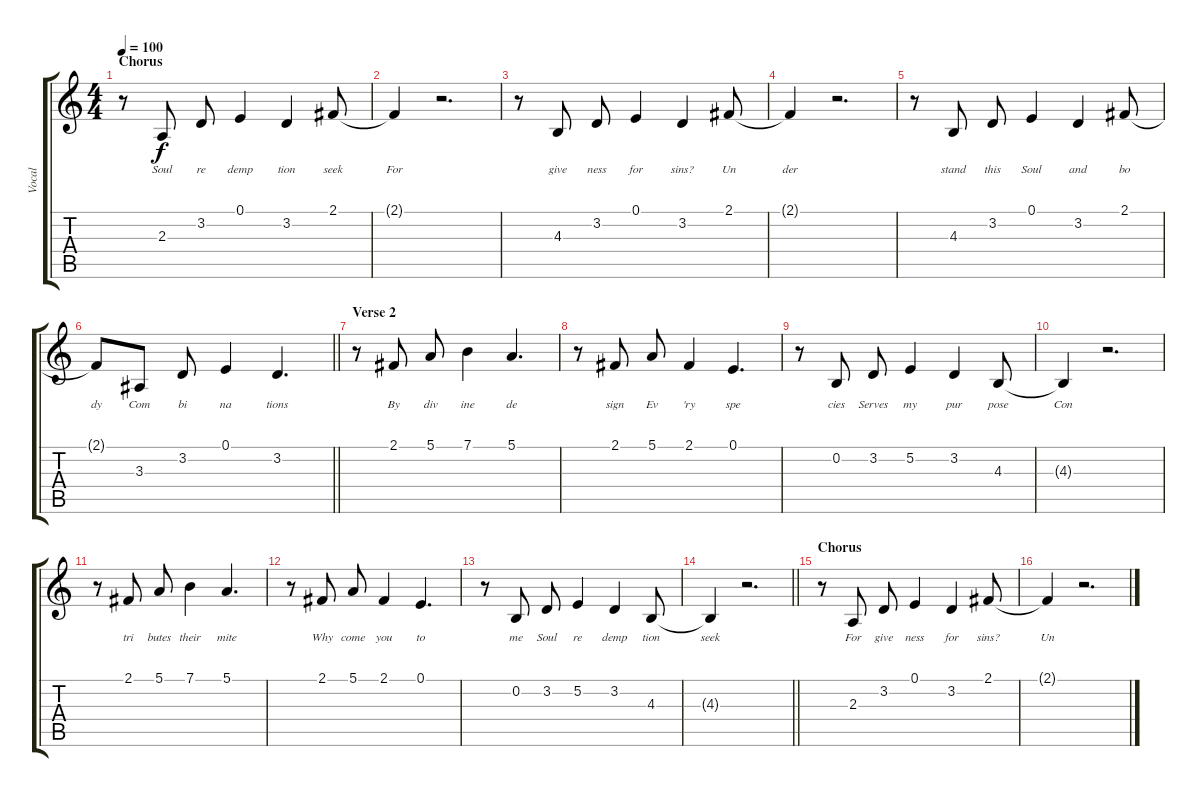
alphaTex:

\track ("Vocal" "Vocal") {instrument acousticgrandpiano}
\staff {score tabs}
\tuning (E4 B3 G3 D3 A2 E2) {hide}
\ts (4 4)
\section ("" "Chorus")
\tempo 100
\clef g2
\ks c
r.8{dy f} 2.3.8{lyrics (0 "Soul") lyrics (1 "") lyrics (2 "") lyrics (3 "") lyrics (4 "")} 3.2.8{lyrics (0 "re") lyrics (1 "") lyrics (2 "") lyrics (3 "") lyrics (4 "")} 0.1.4{lyrics (0 "demp") lyrics (1 "") lyrics (2 "") lyrics (3 "") lyrics (4 "")} 3.2.4{lyrics (0 "tion") lyrics (1 "") lyrics (2 "") lyrics (3 "") lyrics (4 "")} 2.1.8{lyrics (0 "seek") lyrics (1 "") lyrics (2 "") lyrics (3 "") lyrics (4 "")} |
2.1{t}.4{lyrics (0 "For") lyrics (1 "") lyrics (2 "") lyrics (3 "") lyrics (4 "")} r.2{d} |
r.8 4.3.8{lyrics (0 "give") lyrics (1 "") lyrics (2 "") lyrics (3 "") lyrics (4 "")} 3.2.8{lyrics (0 "ness") lyrics (1 "") lyrics (2 "") lyrics (3 "") lyrics (4 "")} 0.1.4{lyrics (0 "for") lyrics (1 "") lyrics (2 "") lyrics (3 "") lyrics (4 "")} 3.2.4{lyrics (0 "sins?") lyrics (1 "") lyrics (2 "") lyrics (3 "") lyrics (4 "")} 2.1.8{lyrics (0 "Un") lyrics (1 "") lyrics (2 "") lyrics (3 "") lyrics (4 "")} |
2.1{t}.4{lyrics (0 "der") lyrics (1 "") lyrics (2 "") lyrics (3 "") lyrics (4 "")} r.2{d} |
r.8 4.3.8{lyrics (0 "stand") lyrics (1 "") lyrics (2 "") lyrics (3 "") lyrics (4 "")} 3.2.8{lyrics (0 "this") lyrics (1 "") lyrics (2 "") lyrics (3 "") lyrics (4 "")} 0.1.4{lyrics (0 "Soul") lyrics (1 "") lyrics (2 "") lyrics (3 "") lyrics (4 "")} 3.2.4{lyrics (0 "and") lyrics (1 "") lyrics (2 "") lyrics (3 "") lyrics (4 "")} 2.1.8{lyrics (0 "bo") lyrics (1 "") lyrics (2 "") lyrics (3 "") lyrics (4 "")} |
\barLineRight lightlight
2.1{t}.8{lyrics (0 "dy") lyrics (1 "") lyrics (2 "") lyrics (3 "") lyrics (4 "")} 3.3.8{lyrics (0 "Com") lyrics (1 "") lyrics (2 "") lyrics (3 "") lyrics (4 "")} 3.2.8{lyrics (0 "bi") lyrics (1 "") lyrics (2 "") lyrics (3 "") lyrics (4 "")} 0.1.4{lyrics (0 "na") lyrics (1 "") lyrics (2 "") lyrics (3 "") lyrics (4 "")} 3.2.4{d lyrics (0 "tions") lyrics (1 "") lyrics (2 "") lyrics (3 "") lyrics (4 "")} |
\section ("" "Verse 2")
r.8 2.1.8{lyrics (0 "By") lyrics (1 "") lyrics (2 "") lyrics (3 "") lyrics (4 "")} 5.1.8{lyrics (0 "div") lyrics (1 "") lyrics (2 "") lyrics (3 "") lyrics (4 "")} 7.1.4{lyrics (0 "ine") lyrics (1 "") lyrics (2 "") lyrics (3 "") lyrics (4 "")} 5.1.4{d lyrics (0 "de") lyrics (1 "") lyrics (2 "") lyrics (3 "") lyrics (4 "")} |
r.8 2.1.8{lyrics (0 "sign") lyrics (1 "") lyrics (2 "") lyrics (3 "") lyrics (4 "")} 5.1.8{lyrics (0 "Ev") lyrics (1 "") lyrics (2 "") lyrics (3 "") lyrics (4 "")} 2.1.4{lyrics (0 "'ry") lyrics (1 "") lyrics (2 "") lyrics (3 "") lyrics (4 "")} 0.1.4{d lyrics (0 "spe") lyrics (1 "") lyrics (2 "") lyrics (3 "") lyrics (4 "")} |
r.8 0.2.8{lyrics (0 "cies") lyrics (1 "") lyrics (2 "") lyrics (3 "") lyrics (4 "")} 3.2.8{lyrics (0 "Serves") lyrics (1 "") lyrics (2 "") lyrics (3 "") lyrics (4 "")} 5.2.4{lyrics (0 "my") lyrics (1 "") lyrics (2 "") lyrics (3 "") lyrics (4 "")} 3.2.4{lyrics (0 "pur") lyrics (1 "") lyrics (2 "") lyrics (3 "") lyrics (4 "")} 4.3.8{lyrics (0 "pose") lyrics (1 "") lyrics (2 "") lyrics (3 "") lyrics (4 "")} |
4.3{t}.4{lyrics (0 "Con") lyrics (1 "") lyrics (2 "") lyrics (3 "") lyrics (4 "")} r.2{d} |
r.8 2.1.8{lyrics (0 "tri") lyrics (1 "") lyrics (2 "") lyrics (3 "") lyrics (4 "")} 5.1.8{lyrics (0 "butes") lyrics (1 "") lyrics (2 "") lyrics (3 "") lyrics (4 "")} 7.1.4{lyrics (0 "their") lyrics (1 "") lyrics (2 "") lyrics (3 "") lyrics (4 "")} 5.1.4{d lyrics (0 "mite") lyrics (1 "") lyrics (2 "") lyrics (3 "") lyrics (4 "")} |
r.8 2.1.8{lyrics (0 "Why") lyrics (1 "") lyrics (2 "") lyrics (3 "") lyrics (4 "")} 5.1.8{lyrics (0 "come") lyrics (1 "") lyrics (2 "") lyrics (3 "") lyrics (4 "")} 2.1.4{lyrics (0 "you") lyrics (1 "") lyrics (2 "") lyrics (3 "") lyrics (4 "")} 0.1.4{d lyrics (0 "to") lyrics (1 "") lyrics (2 "") lyrics (3 "") lyrics (4 "")} |
r.8 0.2.8{lyrics (0 "me") lyrics (1 "") lyrics (2 "") lyrics (3 "") lyrics (4 "")} 3.2.8{lyrics (0 "Soul") lyrics (1 "") lyrics (2 "") lyrics (3 "") lyrics (4 "")} 5.2.4{lyrics (0 "re") lyrics (1 "") lyrics (2 "") lyrics (3 "") lyrics (4 "")} 3.2.4{lyrics (0 "demp") lyrics (1 "") lyrics (2 "") lyrics (3 "") lyrics (4 "")} 4.3.8{lyrics (0 "tion") lyrics (1 "") lyrics (2 "") lyrics (3 "") lyrics (4 "")} |
\barLineRight lightlight
4.3{t}.4{lyrics (0 "seek") lyrics (1 "") lyrics (2 "") lyrics (3 "") lyrics (4 "")} r.2{d} |
\section ("" "Chorus")
r.8 2.3.8{lyrics (0 "For") lyrics (1 "") lyrics (2 "") lyrics (3 "") lyrics (4 "")} 3.2.8{lyrics (0 "give") lyrics (1 "") lyrics (2 "") lyrics (3 "") lyrics (4 "")} 0.1.4{lyrics (0 "ness") lyrics (1 "") lyrics (2 "") lyrics (3 "") lyrics (4 "")} 3.2.4{lyrics (0 "for") lyrics (1 "") lyrics (2 "") lyrics (3 "") lyrics (4 "")} 2.1.8{lyrics (0 "sins?") lyrics (1 "") lyrics (2 "") lyrics (3 "") lyrics (4 "")} |
2.1{t}.4{lyrics (0 "Un") lyrics (1 "") lyrics (2 "") lyrics (3 "") lyrics (4 "")} r.2{d}
